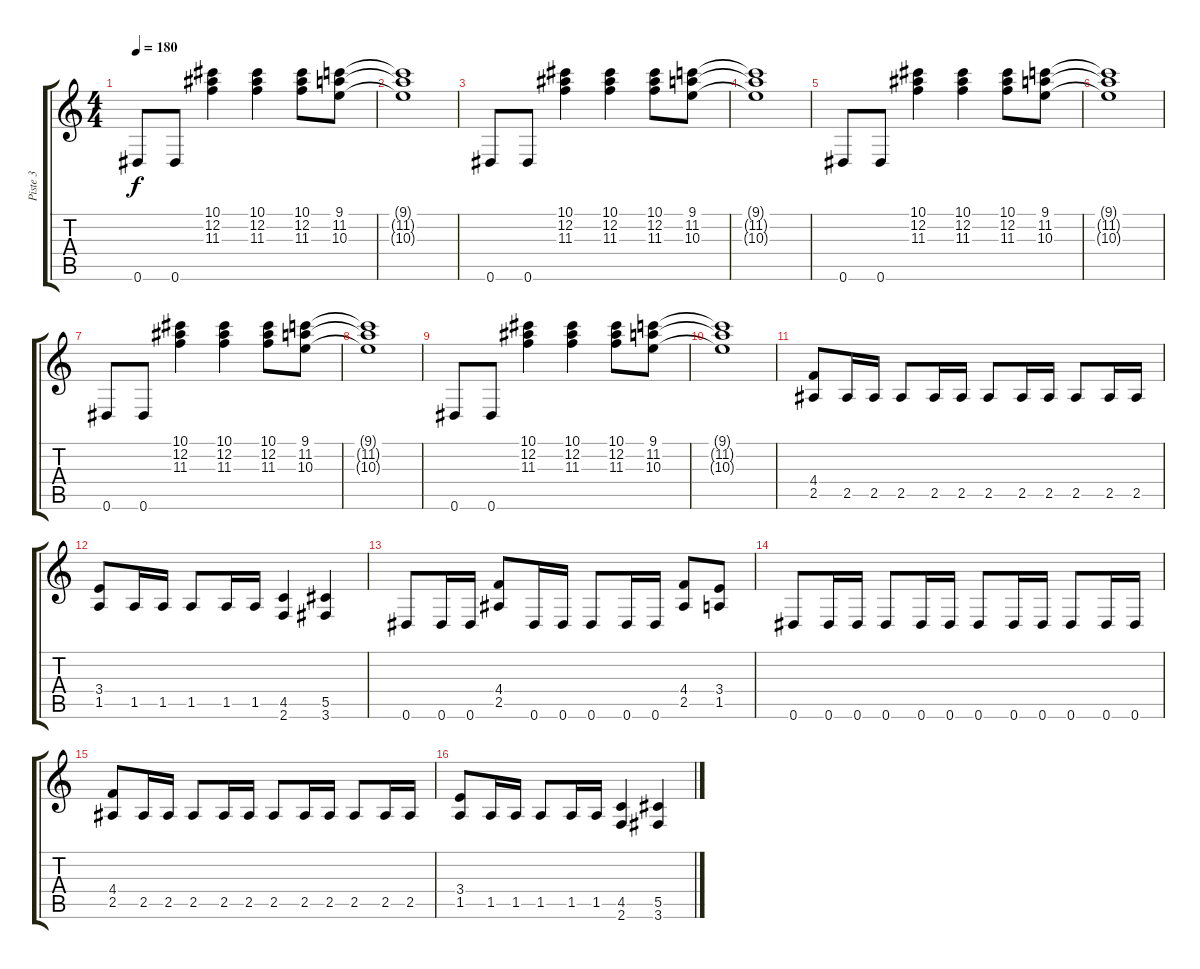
\track ("Piste 3" "Piste 3") {instrument distortionguitar}
\staff {score tabs}
\tuning (Eb4 Bb3 Gb3 Db3 Ab2 Eb2) {hide}
\ts (4 4)
\tempo 180
\clef g2
\ks c
0.6.8{dy f} 0.6.8 (10.1 12.2 11.3).4 (10.1 12.2 11.3).4 (10.1 12.2 11.3).8 (9.1 11.2 10.3).8 |
(9.1{t} 11.2{t} 10.3{t}).1 |
0.6.8 0.6.8 (10.1 12.2 11.3).4 (10.1 12.2 11.3).4 (10.1 12.2 11.3).8 (9.1 11.2 10.3).8 |
(9.1{t} 11.2{t} 10.3{t}).1 |
0.6.8 0.6.8 (10.1 12.2 11.3).4 (10.1 12.2 11.3).4 (10.1 12.2 11.3).8 (9.1 11.2 10.3).8 |
(9.1{t} 11.2{t} 10.3{t}).1 |
0.6.8 0.6.8 (10.1 12.2 11.3).4 (10.1 12.2 11.3).4 (10.1 12.2 11.3).8 (9.1 11.2 10.3).8 |
(9.1{t} 11.2{t} 10.3{t}).1 |
0.6.8 0.6.8 (10.1 12.2 11.3).4 (10.1 12.2 11.3).4 (10.1 12.2 11.3).8 (9.1 11.2 10.3).8 |
(9.1{t} 11.2{t} 10.3{t}).1 |
(4.4 2.5).8 2.5.16 2.5.16 2.5.8 2.5.16 2.5.16 2.5.8 2.5.16 2.5.16 2.5.8 2.5.16 2.5.16 |
(3.4 1.5).8 1.5.16 1.5.16 1.5.8 1.5.16 1.5.16 (4.5 2.6).4 (5.5 3.6).4 |
0.6.8 0.6.16 0.6.16 (4.4 2.5).8 0.6.16 0.6.16 0.6.8 0.6.16 0.6.16 (4.4 2.5).8 (3.4 1.5).8 |
0.6.8 0.6.16 0.6.16 0.6.8 0.6.16 0.6.16 0.6.8 0.6.16 0.6.16 0.6.8 0.6.16 0.6.16 |
(4.4 2.5).8 2.5.16 2.5.16 2.5.8 2.5.16 2.5.16 2.5.8 2.5.16 2.5.16 2.5.8 2.5.16 2.5.16 |
(3.4 1.5).8 1.5.16 1.5.16 1.5.8 1.5.16 1.5.16 (4.5 2.6).4 (5.5 3.6).4
